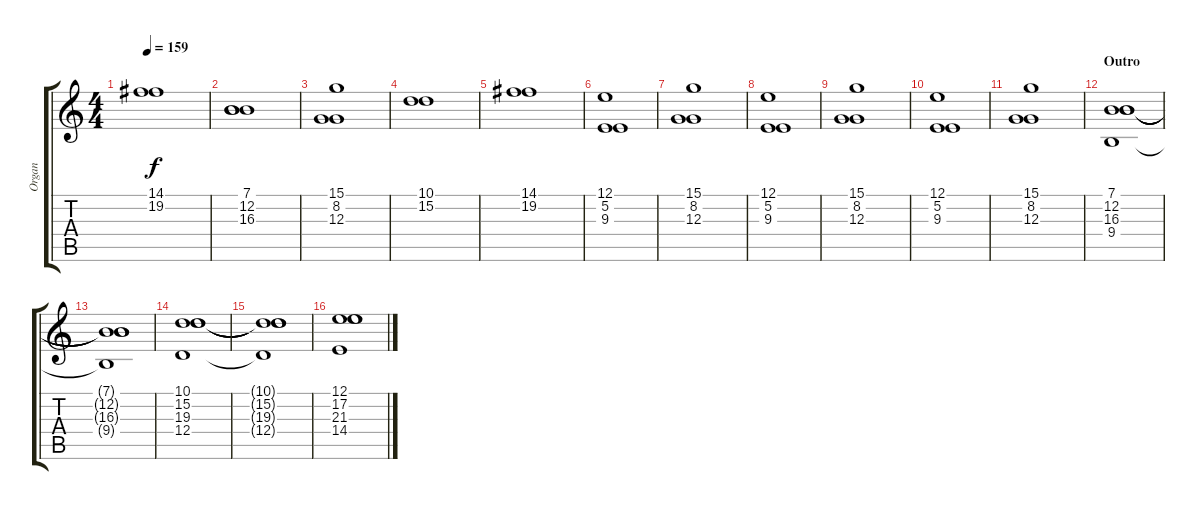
\track ("Organ" "Organ") {instrument drawbarorgan}
\staff {score tabs}
\tuning (E4 B3 G3 D3 A2 E2) {hide}
\ts (4 4)
\tempo 159
\clef g2
\ks c
(14.1 19.2).1{dy f} |
(7.1 12.2 16.3).1 |
(15.1 8.2 12.3).1 |
(10.1 15.2).1 |
(14.1 19.2).1 |
(12.1 5.2 9.3).1 |
(15.1 8.2 12.3).1 |
(12.1 5.2 9.3).1 |
(15.1 8.2 12.3).1 |
(12.1 5.2 9.3).1 |
(15.1 8.2 12.3).1 |
\section ("" "Outro")
(7.1 12.2 16.3 9.4).1 |
(7.1{t} 12.2{t} 16.3{t} 9.4{t}).1 |
(10.1 15.2 19.3 12.4).1 |
(10.1{t} 15.2{t} 19.3{t} 12.4{t}).1 |
(12.1 17.2 21.3 14.4).1
